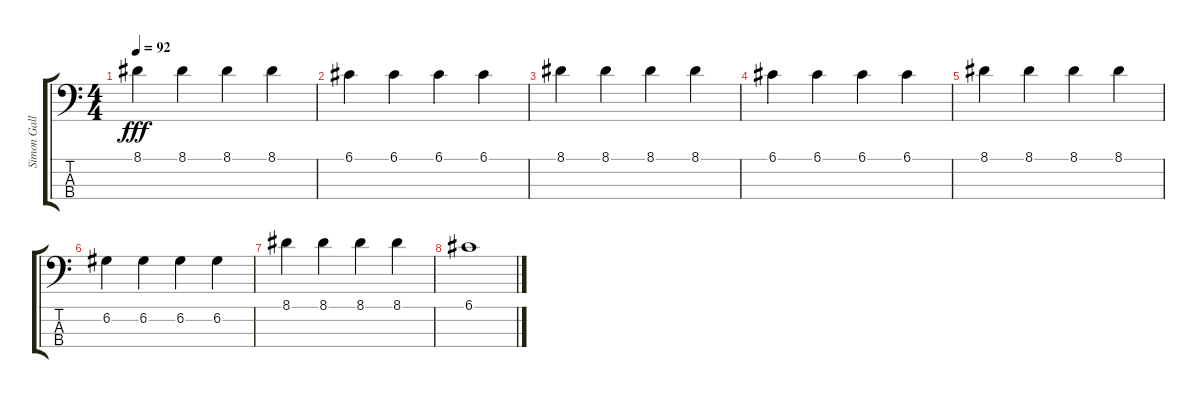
\track ("Simon Gallup " "Simon Gall") {instrument electricbassfinger}
\staff {score tabs}
\tuning (G2 D2 A1 E1) {hide}
\ts (4 4)
\tempo 92
\clef f4
\ks c
8.1.4{dy fff instrument electricbasspick} 8.1.4 8.1.4 8.1.4 |
6.1.4 6.1.4 6.1.4 6.1.4 |
8.1.4 8.1.4 8.1.4 8.1.4 |
6.1.4 6.1.4 6.1.4 6.1.4 |
8.1.4 8.1.4 8.1.4 8.1.4 |
6.2.4 6.2.4 6.2.4 6.2.4 |
8.1.4 8.1.4 8.1.4 8.1.4 |
6.1.1
